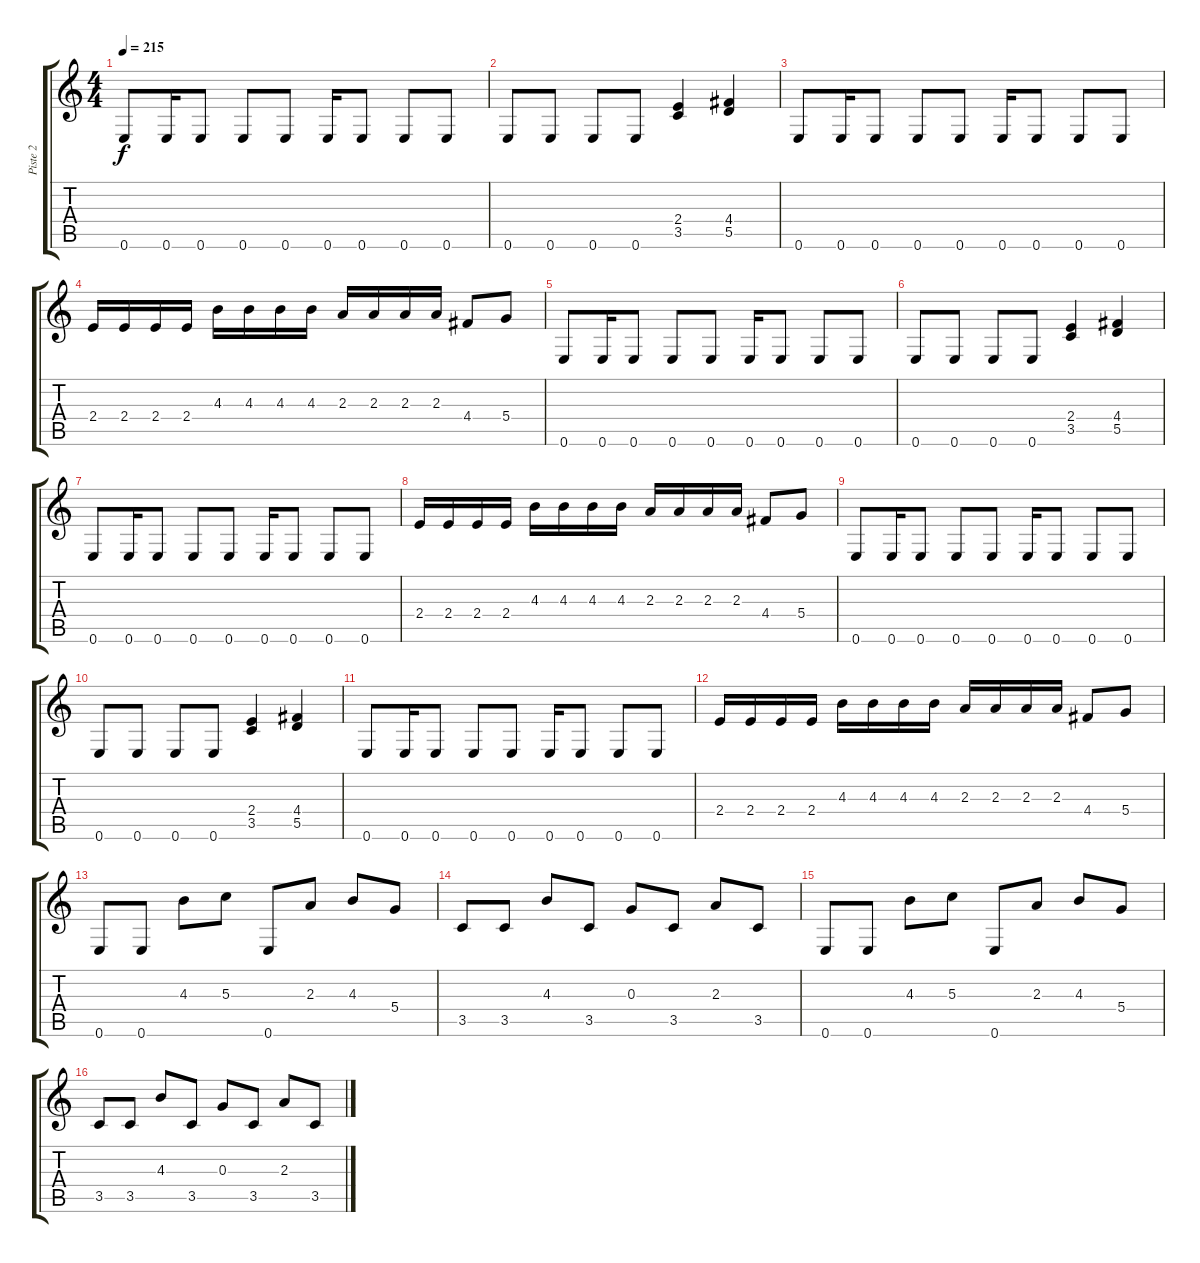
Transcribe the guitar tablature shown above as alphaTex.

\track ("Piste 2" "Piste 2") {instrument distortionguitar}
\staff {score tabs}
\tuning (E4 B3 G3 D3 A2 E2) {hide}
\ts (4 4)
\tempo 215
\clef g2
\ks c
0.6.8{dy f} 0.6.16 0.6.8 0.6.8 0.6.8 0.6.16 0.6.8 0.6.8 0.6.8 |
0.6.8 0.6.8 0.6.8 0.6.8 (2.4 3.5).4 (4.4 5.5).4 |
0.6.8 0.6.16 0.6.8 0.6.8 0.6.8 0.6.16 0.6.8 0.6.8 0.6.8 |
2.4.16 2.4.16 2.4.16 2.4.16 4.3.16 4.3.16 4.3.16 4.3.16 2.3.16 2.3.16 2.3.16 2.3.16 4.4.8 5.4.8 |
0.6.8 0.6.16 0.6.8 0.6.8 0.6.8 0.6.16 0.6.8 0.6.8 0.6.8 |
0.6.8 0.6.8 0.6.8 0.6.8 (2.4 3.5).4 (4.4 5.5).4 |
0.6.8 0.6.16 0.6.8 0.6.8 0.6.8 0.6.16 0.6.8 0.6.8 0.6.8 |
2.4.16 2.4.16 2.4.16 2.4.16 4.3.16 4.3.16 4.3.16 4.3.16 2.3.16 2.3.16 2.3.16 2.3.16 4.4.8 5.4.8 |
0.6.8 0.6.16 0.6.8 0.6.8 0.6.8 0.6.16 0.6.8 0.6.8 0.6.8 |
0.6.8 0.6.8 0.6.8 0.6.8 (2.4 3.5).4 (4.4 5.5).4 |
0.6.8 0.6.16 0.6.8 0.6.8 0.6.8 0.6.16 0.6.8 0.6.8 0.6.8 |
2.4.16 2.4.16 2.4.16 2.4.16 4.3.16 4.3.16 4.3.16 4.3.16 2.3.16 2.3.16 2.3.16 2.3.16 4.4.8 5.4.8 |
0.6.8 0.6.8 4.3.8 5.3.8 0.6.8 2.3.8 4.3.8 5.4.8 |
3.5.8 3.5.8 4.3.8 3.5.8 0.3.8 3.5.8 2.3.8 3.5.8 |
0.6.8 0.6.8 4.3.8 5.3.8 0.6.8 2.3.8 4.3.8 5.4.8 |
3.5.8 3.5.8 4.3.8 3.5.8 0.3.8 3.5.8 2.3.8 3.5.8
